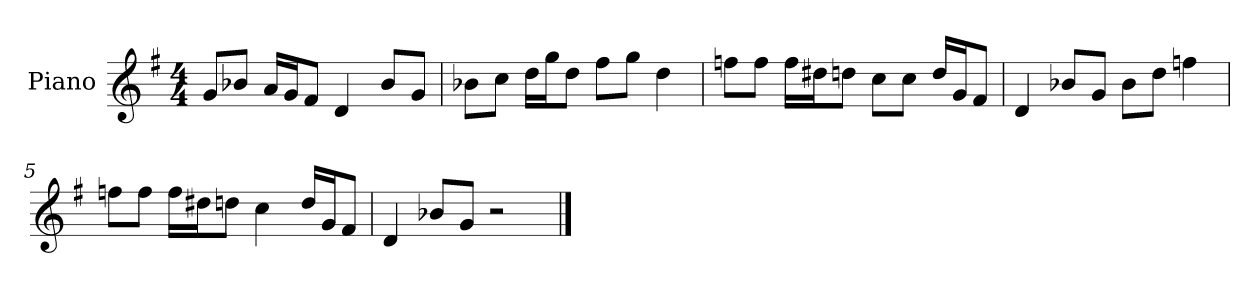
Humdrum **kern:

**kern
*part1
*staff1
*I"Piano
*I'P-no
*clefG2
*k[f#]
*M4/4
*MM90
=1
8g/L
8b-X/J
16a/LL
16g/J
8f#/J
4d/
8b-/L
8g/J
=2
8b-X\L
8cc\J
16dd\LL
16gg\J
8dd\J
8ff#\L
8gg\J
4dd\
=3
8ffn\L
8ff\J
16ff\LL
16dd#X\J
8ddn\J
8cc\L
8cc\J
16dd/LL
16g/J
8f#/J
=4
4d/
8b-X/L
8g/J
8b-\L
8dd\J
4ffn\
!!LO:LB:g=z
=5
8ffn\L
8ff\J
16ff\LL
16dd#X\J
8ddn\J
4cc\
16dd/LL
16g/J
8f#/J
=6
4d/
8b-X/L
8g/J
2r
==
*-
